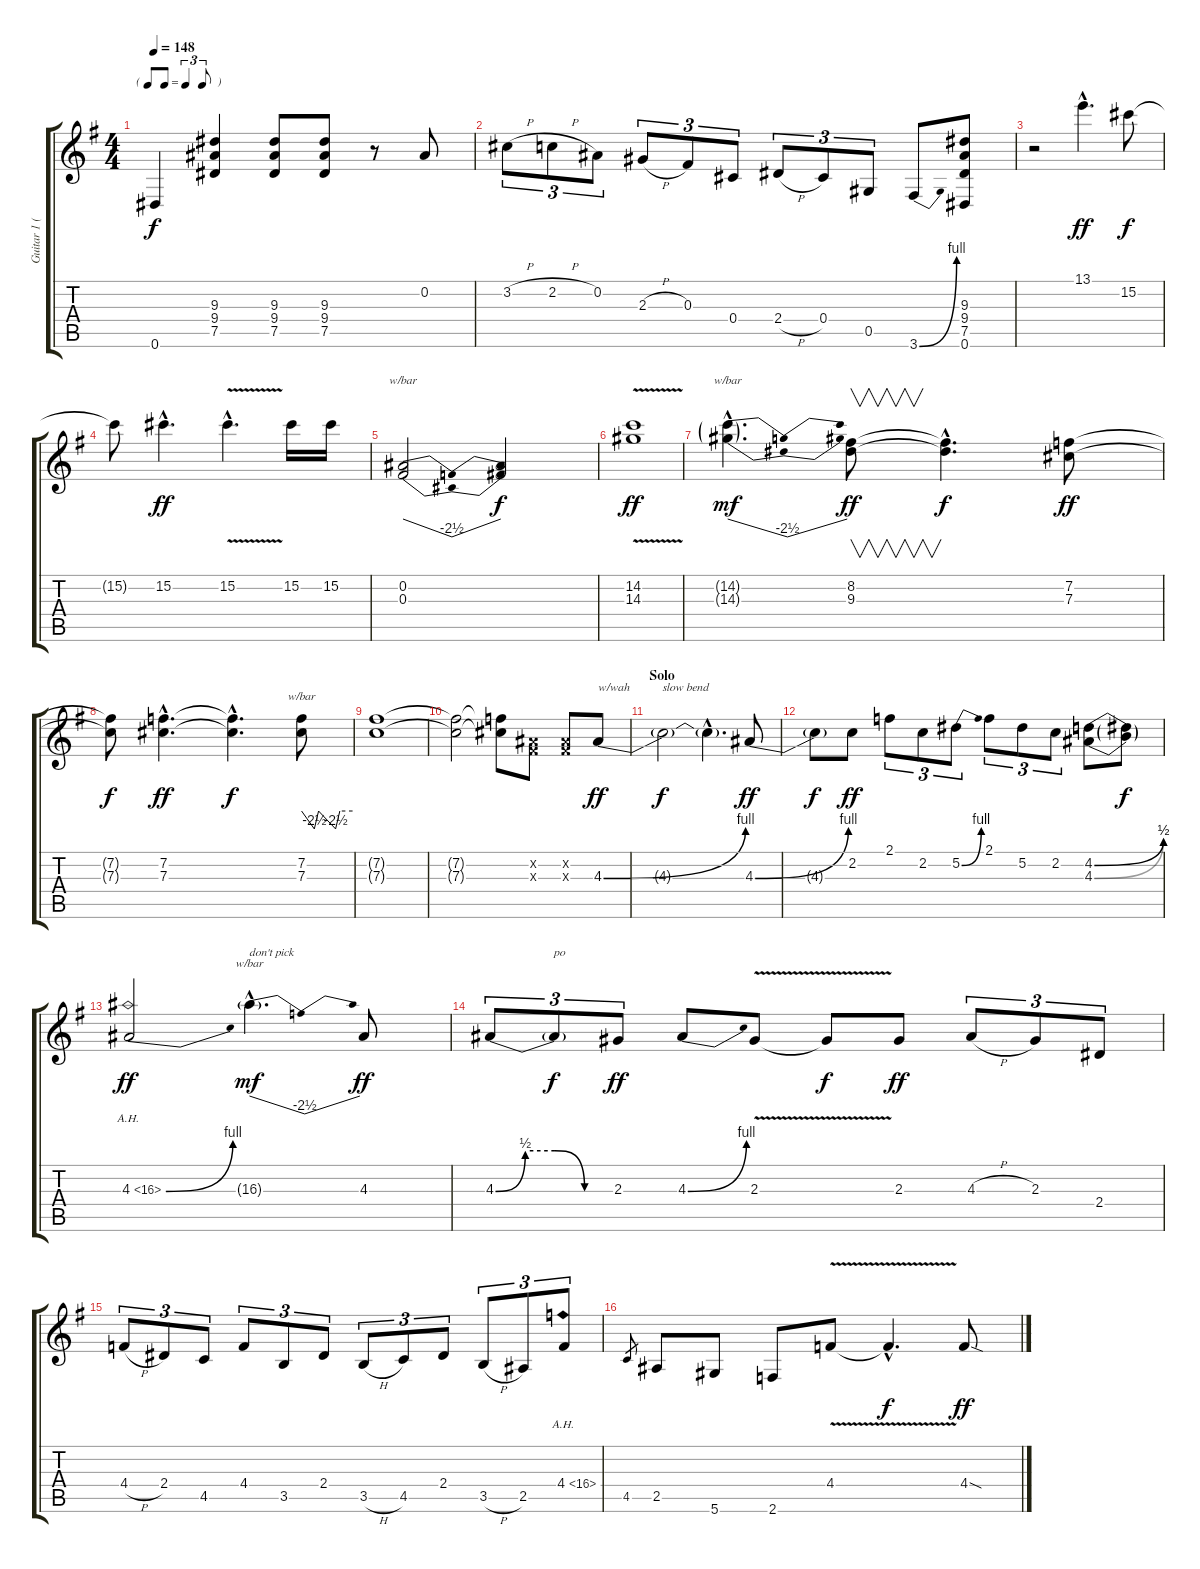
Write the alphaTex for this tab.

\track ("Guitar 1 (Slash)" "Guitar 1 (") {instrument overdrivenguitar}
\staff {score tabs}
\tuning (Eb4 Bb3 Gb3 Db3 Ab2 Eb2) {hide}
\ts (4 4)
\tf triplet8th
\tempo 148
\clef g2
\ks g
0.6{t}.4{dy f} (9.3 9.4 7.5).4 (9.3 9.4 7.5).8 (9.3 9.4 7.5).8 r.8 0.2.8 |
3.2{h}.8{tu (3 2)} 2.2{h}.8{tu (3 2)} 0.2.8{tu (3 2)} 2.3{h}.8{tu (3 2)} 0.3.8{tu (3 2)} 0.4.8{tu (3 2)} 2.4{h}.8{tu (3 2)} 0.4.8{tu (3 2)} 0.5.8{tu (3 2)} 3.6{be (bend 0 0 60 4)}.8 (9.3 9.4 7.5 0.6).8 |
r.2 13.1{hac}.4{d dy ff} 15.2.8{dy f} |
15.2{t}.8 15.2{hac}.4{d dy ff} 15.2{v hac}.4{d} 15.2.16 15.2.16 |
(0.2 0.3).2{tbe (dip default 0 0 30 -10 60 0)} (0.2{t} 0.3{t}).2{dy f} |
(14.2{v} 14.3{v}).1{dy ff} |
(14.2{g hac} 14.3{g hac}).4{d tbe (dip default 0 0 45 -10 60 0) dy mf} (8.2 9.3).8{v dy ff} (8.2{hac t} 9.3{hac t}).4{d dy f} (7.2 7.3).8{dy ff} |
(7.2{t} 7.3{t}).8{dy f} (7.2{hac} 7.3{hac}).4{d dy ff} (7.2{hac t} 7.3{hac t}).4{d dy f} (7.2 7.3).8{tbe (custom default 0 0 15 -10 20 0 40 -10 45 0 60 0)} |
(7.2{t} 7.3{t}).1 |
(7.2{t} 7.3{t}).2 (7.2{t} 7.3{t}).8 (0.2{x} 0.3{x}).8 (0.2{x} 0.3{x}).8 4.3{be (bend 0 0 60 4)}.8{txt "w/wah" dy ff} |
\section ("" "Solo")
4.3{t}.2{txt "slow bend" dy f} 4.3{hac t}.4{d} 4.3{be (bend 0 0 60 4)}.8{dy ff} |
4.3{t}.8{dy f} 2.2.8{dy ff} 2.1.8{tu (3 2)} 2.2.8{tu (3 2)} 5.2{be (bend 0 0 60 4)}.8{tu (3 2)} 2.1.8{tu (3 2)} 5.2.8{tu (3 2)} 2.2.8{tu (3 2)} (4.2{be (bend 0 0 60 2)} 4.3{be (bend 0 0 60 2)}).8 (4.2{t} 4.3{t}).8{dy f} |
4.3{be (bend 0 0 60 4) ah 12}.2{dy ff} 16.3{g hac}.4{d tbe (dip default 0 0 45 -10 60 0) txt "don't pick" dy mf} 4.3.8{dy ff} |
4.3{be (custom 0 0 15 2 30 2 45 0 60 0)}.8{tu (3 2)} 4.3{t}.8{tu (3 2) txt "po" dy f} 2.3.8{tu (3 2) dy ff} 4.3{be (bend 0 0 60 4)}.8 2.3{v}.8 2.3{t}.8{dy f} 2.3.8{dy ff} 4.3{h}.8{tu (3 2)} 2.3.8{tu (3 2)} 2.4.8{tu (3 2)} |
4.4{h}.8{tu (3 2)} 2.4.8{tu (3 2)} 4.5.8{tu (3 2)} 4.4.8{tu (3 2)} 3.5.8{tu (3 2)} 2.4.8{tu (3 2)} 3.5{h}.8{tu (3 2)} 4.5.8{tu (3 2)} 2.4.8{tu (3 2)} 3.5{h}.8{tu (3 2)} 2.5.8{tu (3 2)} 4.4{ah 12}.8{tu (3 2)} |
4.5.8{gr} 2.5.8 5.6.8 2.6.8 4.4{v}.8 4.4{hac t}.4{d dy f} 4.4{sod}.8{dy ff}
